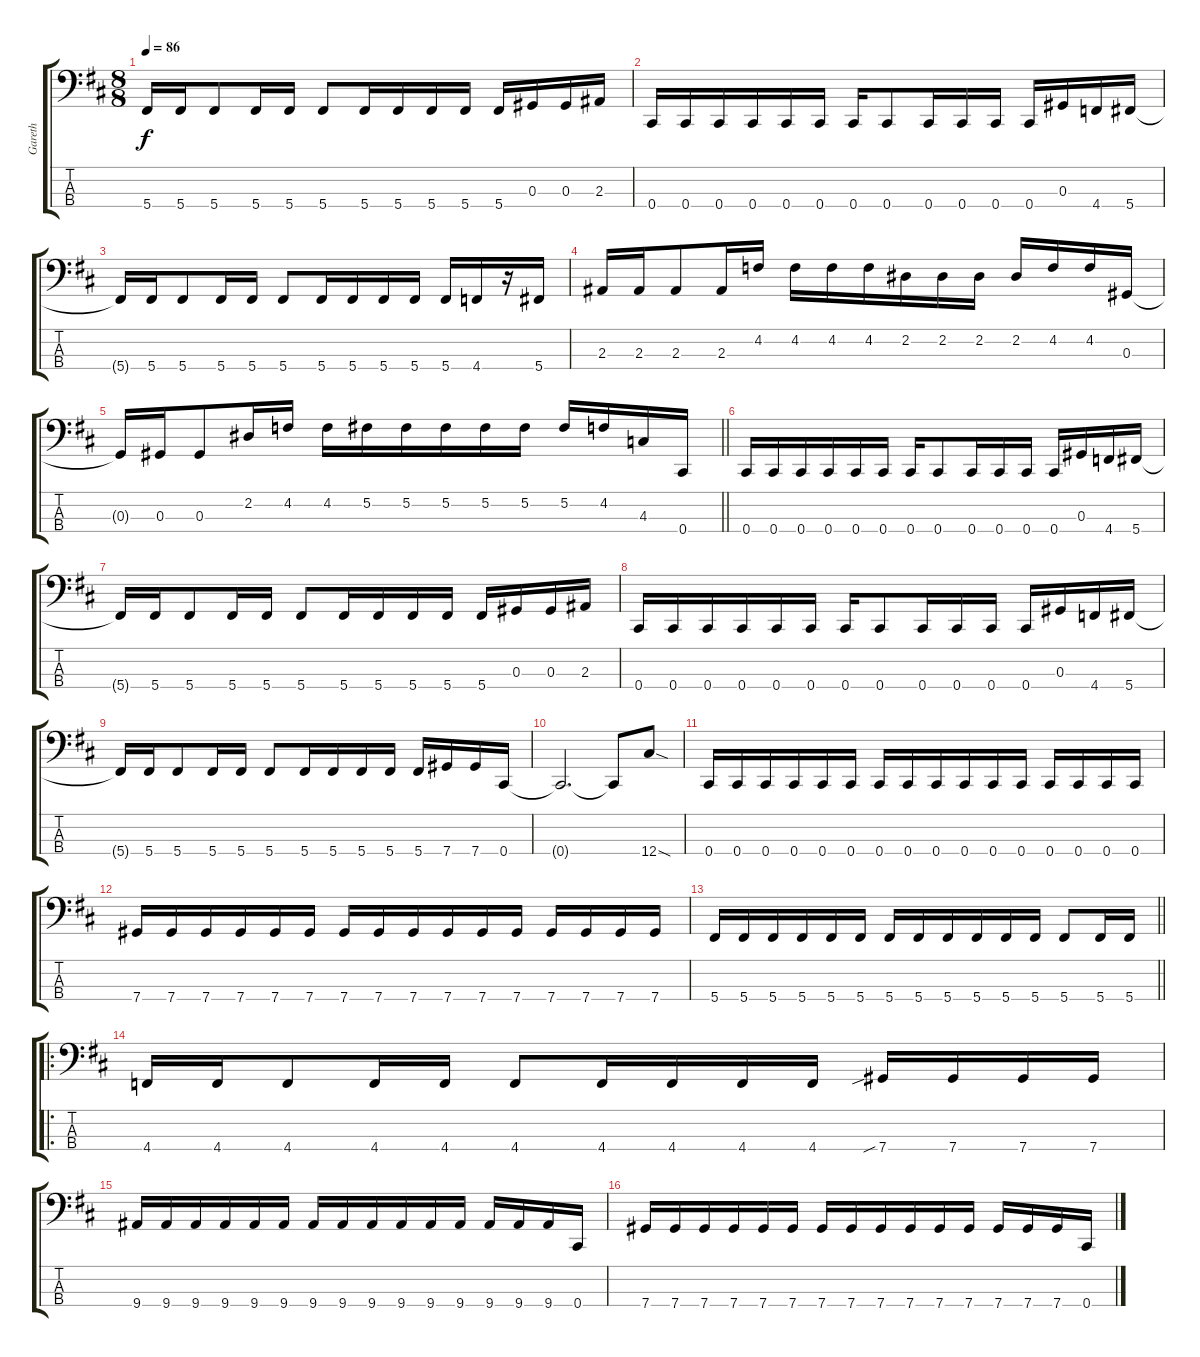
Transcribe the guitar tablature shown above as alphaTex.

\track ("Gareth" "Gareth") {instrument electricbasspick}
\staff {score tabs}
\tuning (Gb2 Db2 Ab1 Db1) {hide}
\ts (8 8)
\tempo 86
\clef f4
\ks d
5.4{t}.16{dy f} 5.4.16 5.4.8 5.4.16 5.4.16 5.4.8 5.4.16 5.4.16 5.4.16 5.4.16 5.4.16 0.3.16 0.3.16 2.3.16 |
0.4.16 0.4.16 0.4.16 0.4.16 0.4.16 0.4.16 0.4.16 0.4.8 0.4.16 0.4.16 0.4.16 0.4.16 0.3.16 4.4.16 5.4.16 |
5.4{t}.16 5.4.16 5.4.8 5.4.16 5.4.16 5.4.8 5.4.16 5.4.16 5.4.16 5.4.16 5.4.16 4.4.16 r.16 5.4.16 |
2.3.16 2.3.16 2.3.8 2.3.16 4.2.16 4.2.16 4.2.16 4.2.16 2.2.16 2.2.16 2.2.16 2.2.16 4.2.16 4.2.16 0.3.16 |
\barLineRight lightlight
0.3{t}.16 0.3.16 0.3.8 2.2.16 4.2.16 4.2.16 5.2.16 5.2.16 5.2.16 5.2.16 5.2.16 5.2.16 4.2.16 4.3.16 0.4.16 |
0.4.16 0.4.16 0.4.16 0.4.16 0.4.16 0.4.16 0.4.16 0.4.8 0.4.16 0.4.16 0.4.16 0.4.16 0.3.16 4.4.16 5.4.16 |
5.4{t}.16 5.4.16 5.4.8 5.4.16 5.4.16 5.4.8 5.4.16 5.4.16 5.4.16 5.4.16 5.4.16 0.3.16 0.3.16 2.3.16 |
0.4.16 0.4.16 0.4.16 0.4.16 0.4.16 0.4.16 0.4.16 0.4.8 0.4.16 0.4.16 0.4.16 0.4.16 0.3.16 4.4.16 5.4.16 |
5.4{t}.16 5.4.16 5.4.8 5.4.16 5.4.16 5.4.8 5.4.16 5.4.16 5.4.16 5.4.16 5.4.16 7.4.16 7.4.16 0.4.16 |
0.4{t}.2{d} 0.4{t}.8 12.4{sod}.8 |
0.4.16 0.4.16 0.4.16 0.4.16 0.4.16 0.4.16 0.4.16 0.4.16 0.4.16 0.4.16 0.4.16 0.4.16 0.4.16 0.4.16 0.4.16 0.4.16 |
7.4.16 7.4.16 7.4.16 7.4.16 7.4.16 7.4.16 7.4.16 7.4.16 7.4.16 7.4.16 7.4.16 7.4.16 7.4.16 7.4.16 7.4.16 7.4.16 |
\barLineRight lightlight
5.4.16 5.4.16 5.4.16 5.4.16 5.4.16 5.4.16 5.4.16 5.4.16 5.4.16 5.4.16 5.4.16 5.4.16 5.4.8 5.4.16 5.4.16 |
\ro
4.4.16 4.4.16 4.4.8 4.4.16 4.4.16 4.4.8 4.4.16 4.4.16 4.4.16 4.4.16 7.4{sib}.16 7.4.16 7.4.16 7.4.16 |
9.4.16 9.4.16 9.4.16 9.4.16 9.4.16 9.4.16 9.4.16 9.4.16 9.4.16 9.4.16 9.4.16 9.4.16 9.4.16 9.4.16 9.4.16 0.4.16 |
7.4.16 7.4.16 7.4.16 7.4.16 7.4.16 7.4.16 7.4.16 7.4.16 7.4.16 7.4.16 7.4.16 7.4.16 7.4.16 7.4.16 7.4.16 0.4.16
